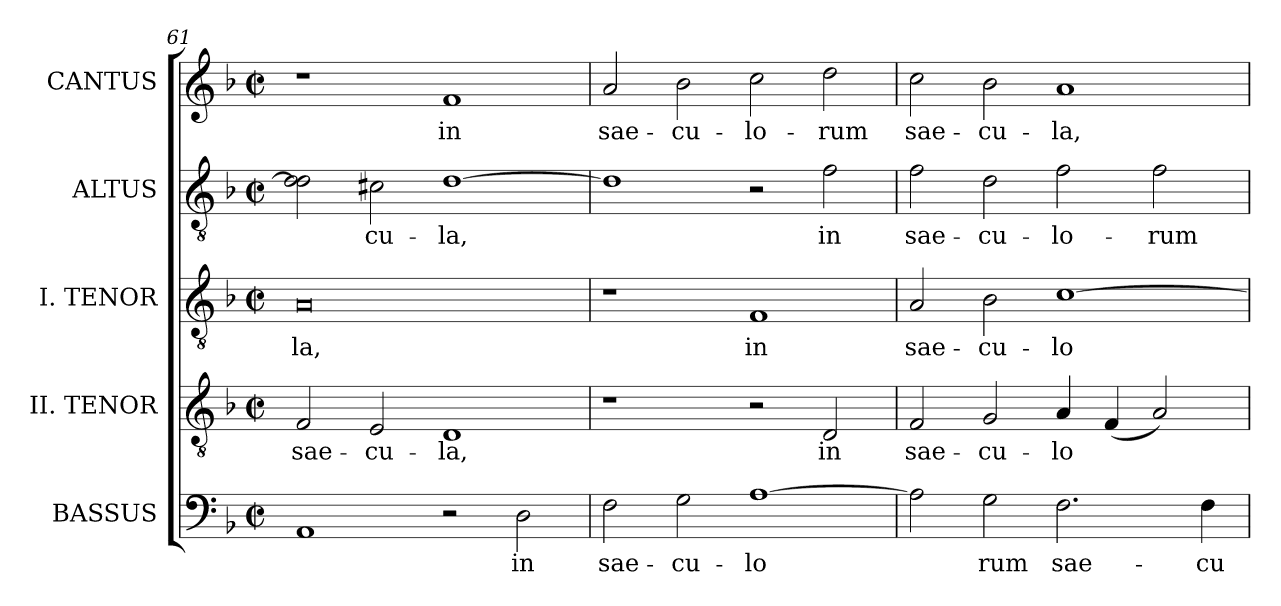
**kern	**text	**kern	**text	**kern	**text	**kern	**text	**kern	**text
*part5	*part5	*part4	*part4	*part3	*part3	*part2	*part2	*part1	*part1
*staff5	*staff5	*staff4	*staff4	*staff3	*staff3	*staff2	*staff2	*staff1	*staff1
*I"BASSUS	*	*I"II. TENOR	*	*I"I. TENOR	*	*I"ALTUS	*	*I"CANTUS	*
*clefF4	*	*clefGv2	*	*clefGv2	*	*clefGv2	*	*clefG2	*
*k[b-]	*	*k[b-]	*	*k[b-]	*	*k[b-]	*	*k[b-]	*
*F:	*	*F:	*	*F:	*	*F:	*	*F:	*
*M2/2	*	*M2/2	*	*M2/2	*	*M2/2	*	*M2/2	*
*met(c|)	*	*met(c|)	*	*met(c|)	*	*met(c|)	*	*met(c|)	*
=61	=61	=61	=61	=61	=61	=61	=61	=61	=61
!	!LO:LY:b:cj	!	!LO:LY:b:cj	!	!LO:LY:b:cj	!	!LO:LY:b:cj	!	!
1AA	.	2F/	-sae-	0A	-la,	2d\ 2d\]	--	1r	.
!	!	!	!LO:LY:b:cj	!	!	!	!LO:LY:b:cj	!	!
.	.	2E/	-cu-	.	.	2c#X\	-cu-	.	.
!	!	!	!LO:LY:b:cj	!	!	!	!LO:LY:b:cj	!	!LO:LY:b:cj
2r	.	1D	-la,	.	.	[>1d	-la,	1f	in
!	!LO:LY:b:cj	!	!	!	!	!	!	!	!
2D\	in	.	.	.	.	.	.	.	.
=62	=62	=62	=62	=62	=62	=62	=62	=62	=62
!	!LO:LY:b:cj	!	!	!	!	!	!LO:LY:b:cj	!	!LO:LY:b:cj
2F\	sae-	1r	.	1r	.	1d]	.	2a/	sae-
!	!LO:LY:b:cj	!	!	!	!	!	!	!	!LO:LY:b:cj
2G\	-cu-	.	.	.	.	.	.	2b-\	-cu-
!	!LO:LY:b:cj	!	!	!	!LO:LY:b:cj	!	!	!	!LO:LY:b:cj
[>1A	-lo-	2r	.	1F	in	2r	.	2cc\	-lo-
!	!	!	!LO:LY:b:cj	!	!	!	!LO:LY:b:cj	!	!LO:LY:b:cj
.	.	2D/	in	.	.	2f\	in	2dd\	-rum
=63	=63	=63	=63	=63	=63	=63	=63	=63	=63
!	!LO:LY:b:cj	!	!LO:LY:b:cj	!	!LO:LY:b:cj	!	!LO:LY:b:cj	!	!LO:LY:b:cj
2A\]	--	2F/	sae-	2A/	sae-	2f\	sae-	2cc\	sae-
!	!LO:LY:b:cj	!	!LO:LY:b:cj	!	!LO:LY:b:cj	!	!LO:LY:b:cj	!	!LO:LY:b:cj
2G\	-rum	2G/	-cu-	2B-\	-cu-	2d\	-cu-	2b-\	-cu-
!	!LO:LY:b:cj	!	!LO:LY:b:cj	!	!LO:LY:b:cj	!	!LO:LY:b:cj	!	!LO:LY:b:cj
2.F\	sae-	4A/	-lo-	[<1c	-lo-	2f\	-lo-	1a	-la,
!	!	!	!LO:LY:b:cj	!	!	!	!	!	!
.	.	(<4F/	--	.	.	.	.	.	.
!	!	!	!LO:LY:b:cj	!	!	!	!LO:LY:b:cj	!	!
.	.	2A/)	--	.	.	2f\	-rum	.	.
!	!LO:LY:b:cj	!	!	!	!	!	!	!	!
4F\	-cu-	.	.	.	.	.	.	.	.
=	=	=	=	=	=	=	=	=	=
*-	*-	*-	*-	*-	*-	*-	*-	*-	*-
